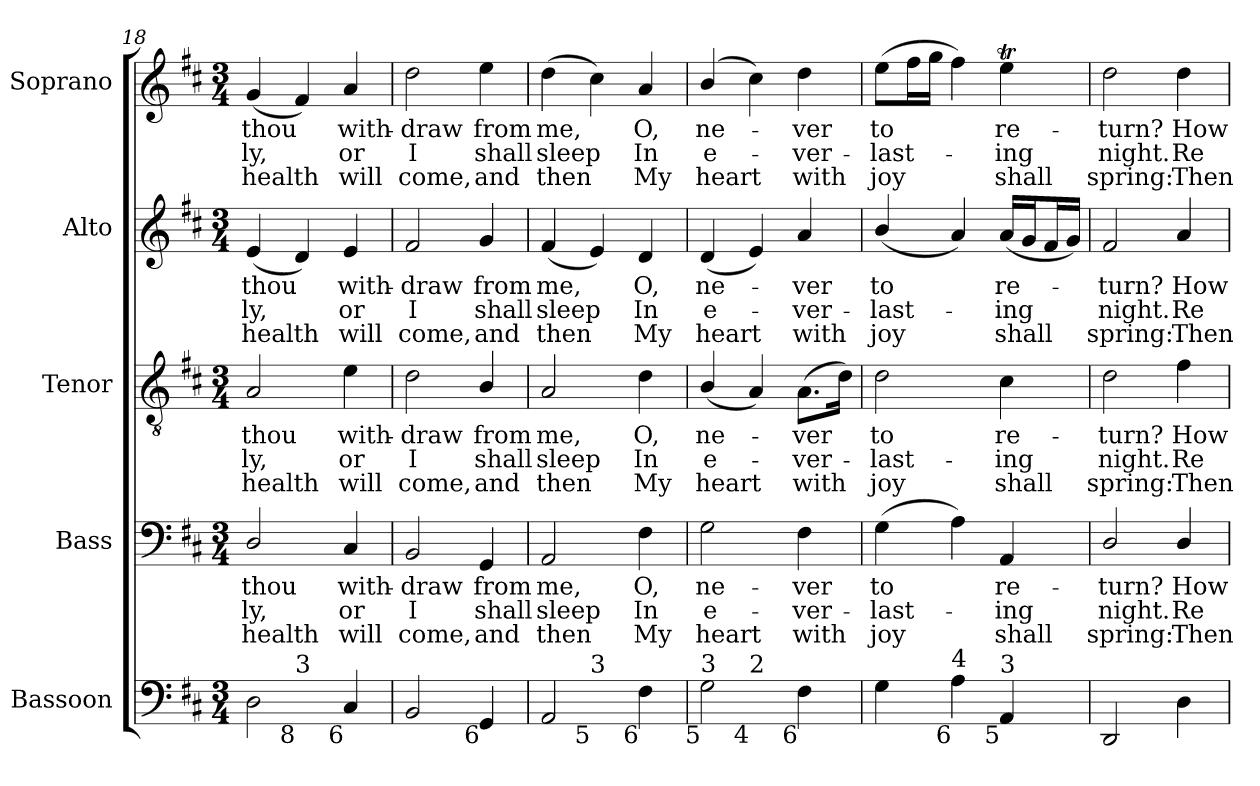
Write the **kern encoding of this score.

**kern	**kern	**text	**text	**text	**kern	**text	**text	**text	**kern	**text	**text	**text	**kern	**text	**text	**text
*part5	*part4	*part4	*part4	*part4	*part3	*part3	*part3	*part3	*part2	*part2	*part2	*part2	*part1	*part1	*part1	*part1
*staff5	*staff4	*staff4	*staff4	*staff4	*staff3	*staff3	*staff3	*staff3	*staff2	*staff2	*staff2	*staff2	*staff1	*staff1	*staff1	*staff1
*I"Bassoon	*I"Bass	*	*	*	*I"Tenor	*	*	*	*I"Alto	*	*	*	*I"Soprano	*	*	*
*I'Bsn.	*I'B.	*	*	*	*I'T.	*	*	*	*I'A.	*	*	*	*I'S.	*	*	*
*clefF4	*clefF4	*	*	*	*clefGv2	*	*	*	*clefG2	*	*	*	*clefG2	*	*	*
*	*	*	*	*	*ITrd7c12	*	*	*	*	*	*	*	*	*	*	*
*k[f#c#]	*k[f#c#]	*	*	*	*k[f#c#]	*	*	*	*k[f#c#]	*	*	*	*k[f#c#]	*	*	*
*b:	*b:	*	*	*	*b:	*	*	*	*b:	*	*	*	*b:	*	*	*
*M3/4	*M3/4	*	*	*	*M3/4	*	*	*	*M3/4	*	*	*	*M3/4	*	*	*
=18	=18	=18	=18	=18	=18	=18	=18	=18	=18	=18	=18	=18	=18	=18	=18	=18
!	!	!LO:LY:b:color=#000000	!LO:LY:b:color=#000000	!LO:LY:b:color=#000000	!	!	!	!	!	!	!	!	!	!	!	!
!	!	!	!	!	!	!LO:LY:b:color=#000000	!LO:LY:b:color=#000000	!LO:LY:b:color=#000000	!	!	!	!	!	!	!	!
!	!	!	!	!	!	!	!	!	!	!LO:LY:b:color=#000000	!LO:LY:b:color=#000000	!LO:LY:b:color=#000000	!	!	!	!
!LO:TX:b:rj:t=9	!	!	!	!	!	!	!	!	!	!	!	!	!	!	!	!
!LO:TX:t=4	!	!	!	!	!	!	!	!	!	!	!	!	!	!	!	!
!	!	!	!	!	!	!	!	!	!	!	!	!	!	!LO:LY:b:color=#000000	!LO:LY:b:color=#000000	!LO:LY:b:color=#000000
*^	*	*	*	*	*	*	*	*	*	*	*	*	*	*	*	*
2Di\	4ryy	2Di/	thou	-ly,	health	2AAi/	thou	-ly,	health	(4ei/	thou	-ly,	health	(4gi/	thou	-ly,	health
!	!LO:TX:b:rj:t=8	!	!	!	!	!	!	!	!	!	!	!	!	!	!	!	!
!	!LO:TX:t=3	!	!	!	!	!	!	!	!	!	!	!	!	!	!	!	!
.	2ryy	.	.	.	.	.	.	.	.	4di/)	.	.	.	4f#i/)	.	.	.
!	!	!	!LO:LY:b:color=#000000	!LO:LY:b:color=#000000	!LO:LY:b:color=#000000	!	!	!	!	!	!	!	!	!	!	!	!
!	!	!	!	!	!	!	!LO:LY:b:color=#000000	!LO:LY:b:color=#000000	!LO:LY:b:color=#000000	!	!	!	!	!	!	!	!
!	!	!	!	!	!	!	!	!	!	!	!LO:LY:b:color=#000000	!LO:LY:b:color=#000000	!LO:LY:b:color=#000000	!	!	!	!
!LO:TX:b:rj:t=6	!	!	!	!	!	!	!	!	!	!	!	!	!	!	!	!	!
!	!	!	!	!	!	!	!	!	!	!	!	!	!	!	!LO:LY:b:color=#000000	!LO:LY:b:color=#000000	!LO:LY:b:color=#000000
4C#i/	.	4C#i/	with-	or	will	4Ei\	with-	or	will	4ei/	with-	or	will	4ai/	with-	or	will
*v	*v	*	*	*	*	*	*	*	*	*	*	*	*	*	*	*	*
=19	=19	=19	=19	=19	=19	=19	=19	=19	=19	=19	=19	=19	=19	=19	=19	=19
*^	*	*	*	*	*	*	*	*	*	*	*	*	*	*	*	*
!	!	!	!LO:LY:b:color=#000000	!LO:LY:b:color=#000000	!LO:LY:b:color=#000000	!	!	!	!	!	!	!	!	!	!	!	!
*v	*v	*	*	*	*	*	*	*	*	*	*	*	*	*	*	*	*
*^	*	*	*	*	*	*	*	*	*	*	*	*	*	*	*	*
!	!	!	!	!	!	!	!LO:LY:b:color=#000000	!LO:LY:b:color=#000000	!LO:LY:b:color=#000000	!	!	!	!	!	!	!	!
*v	*v	*	*	*	*	*	*	*	*	*	*	*	*	*	*	*	*
*^	*	*	*	*	*	*	*	*	*	*	*	*	*	*	*	*
!	!	!	!	!	!	!	!	!	!	!	!LO:LY:b:color=#000000	!LO:LY:b:color=#000000	!LO:LY:b:color=#000000	!	!	!	!
*v	*v	*	*	*	*	*	*	*	*	*	*	*	*	*	*	*	*
*^	*	*	*	*	*	*	*	*	*	*	*	*	*	*	*	*
!	!	!	!	!	!	!	!	!	!	!	!	!	!	!	!LO:LY:b:color=#000000	!LO:LY:b:color=#000000	!LO:LY:b:color=#000000
*v	*v	*	*	*	*	*	*	*	*	*	*	*	*	*	*	*	*
2BBi/	2BBi/	-draw	I	come,	2Di\	-draw	I	come,	2f#i/	-draw	I	come,	2ddi\	-draw	I	come,
!	!	!LO:LY:b:color=#000000	!LO:LY:b:color=#000000	!LO:LY:b:color=#000000	!	!	!	!	!	!	!	!	!	!	!	!
!	!	!	!	!	!	!LO:LY:b:color=#000000	!LO:LY:b:color=#000000	!LO:LY:b:color=#000000	!	!	!	!	!	!	!	!
!	!	!	!	!	!	!	!	!	!	!LO:LY:b:color=#000000	!LO:LY:b:color=#000000	!LO:LY:b:color=#000000	!	!	!	!
!LO:TX:b:rj:t=6	!	!	!	!	!	!	!	!	!	!	!	!	!	!	!	!
!	!	!	!	!	!	!	!	!	!	!	!	!	!	!LO:LY:b:color=#000000	!LO:LY:b:color=#000000	!LO:LY:b:color=#000000
4GGi/	4GGi/	from	shall	and	4BBi/	from	shall	and	4gi/	from	shall	and	4eei\	from	shall	and
=20	=20	=20	=20	=20	=20	=20	=20	=20	=20	=20	=20	=20	=20	=20	=20	=20
!	!	!LO:LY:b:color=#000000	!LO:LY:b:color=#000000	!LO:LY:b:color=#000000	!	!	!	!	!	!	!	!	!	!	!	!
!	!	!	!	!	!	!LO:LY:b:color=#000000	!LO:LY:b:color=#000000	!LO:LY:b:color=#000000	!	!	!	!	!	!	!	!
!	!	!	!	!	!	!	!	!	!	!LO:LY:b:color=#000000	!LO:LY:b:color=#000000	!LO:LY:b:color=#000000	!	!	!	!
!LO:TX:b:rj:t=6	!	!	!	!	!	!	!	!	!	!	!	!	!	!	!	!
!LO:TX:t=4	!	!	!	!	!	!	!	!	!	!	!	!	!	!	!	!
!	!	!	!	!	!	!	!	!	!	!	!	!	!	!LO:LY:b:color=#000000	!LO:LY:b:color=#000000	!LO:LY:b:color=#000000
*^	*	*	*	*	*	*	*	*	*	*	*	*	*	*	*	*
2AAi/	4ryy	2AAi/	me,	sleep	then	2AAi/	me,	sleep	then	(4f#i/	me,	sleep	then	(4ddi\	me,	sleep	then
!	!LO:TX:b:rj:t=5	!	!	!	!	!	!	!	!	!	!	!	!	!	!	!	!
!	!LO:TX:t=3	!	!	!	!	!	!	!	!	!	!	!	!	!	!	!	!
.	2ryy	.	.	.	.	.	.	.	.	4ei/)	.	.	.	4cc#i\)	.	.	.
!	!	!	!LO:LY:b:color=#000000	!LO:LY:b:color=#000000	!LO:LY:b:color=#000000	!	!	!	!	!	!	!	!	!	!	!	!
!	!	!	!	!	!	!	!LO:LY:b:color=#000000	!LO:LY:b:color=#000000	!LO:LY:b:color=#000000	!	!	!	!	!	!	!	!
!	!	!	!	!	!	!	!	!	!	!	!LO:LY:b:color=#000000	!LO:LY:b:color=#000000	!LO:LY:b:color=#000000	!	!	!	!
!LO:TX:b:rj:t=6	!	!	!	!	!	!	!	!	!	!	!	!	!	!	!	!	!
!	!	!	!	!	!	!	!	!	!	!	!	!	!	!	!LO:LY:b:color=#000000	!LO:LY:b:color=#000000	!LO:LY:b:color=#000000
4F#i\	.	4F#i\	O,	In	My	4Di\	O,	In	My	4di/	O,	In	My	4ai/	O,	In	My
=21	=21	=21	=21	=21	=21	=21	=21	=21	=21	=21	=21	=21	=21	=21	=21	=21	=21
!	!	!	!LO:LY:b:color=#000000	!LO:LY:b:color=#000000	!LO:LY:b:color=#000000	!	!	!	!	!	!	!	!	!	!	!	!
!	!	!	!	!	!	!	!LO:LY:b:color=#000000	!LO:LY:b:color=#000000	!LO:LY:b:color=#000000	!	!	!	!	!	!	!	!
!	!	!	!	!	!	!	!	!	!	!	!LO:LY:b:color=#000000	!LO:LY:b:color=#000000	!LO:LY:b:color=#000000	!	!	!	!
!LO:TX:b:rj:t=5	!	!	!	!	!	!	!	!	!	!	!	!	!	!	!	!	!
!LO:TX:t=3	!	!	!	!	!	!	!	!	!	!	!	!	!	!	!	!	!
!	!	!	!	!	!	!	!	!	!	!	!	!	!	!	!LO:LY:b:color=#000000	!LO:LY:b:color=#000000	!LO:LY:b:color=#000000
2Gi\	4ryy	2Gi\	ne-	e-	heart	(4BBi/	ne-	e-	heart	(4di/	ne-	e-	heart	(4bi/	ne-	e-	heart
!	!LO:TX:b:rj:t=4	!	!	!	!	!	!	!	!	!	!	!	!	!	!	!	!
!	!LO:TX:t=2	!	!	!	!	!	!	!	!	!	!	!	!	!	!	!	!
.	2ryy	.	.	.	.	4AAi/)	.	.	.	4ei/)	.	.	.	4cc#i\)	.	.	.
!	!	!	!LO:LY:b:color=#000000	!LO:LY:b:color=#000000	!LO:LY:b:color=#000000	!	!	!	!	!	!	!	!	!	!	!	!
!	!	!	!	!	!	!	!LO:LY:b:color=#000000	!LO:LY:b:color=#000000	!LO:LY:b:color=#000000	!	!	!	!	!	!	!	!
!	!	!	!	!	!	!	!	!	!	!	!LO:LY:b:color=#000000	!LO:LY:b:color=#000000	!LO:LY:b:color=#000000	!	!	!	!
!LO:TX:b:rj:t=6	!	!	!	!	!	!	!	!	!	!	!	!	!	!	!	!	!
!	!	!	!	!	!	!	!	!	!	!	!	!	!	!	!LO:LY:b:color=#000000	!LO:LY:b:color=#000000	!LO:LY:b:color=#000000
4F#i\	.	4F#i\	-ver	-ver-	with	(8.AAi\L	-ver	-ver-	with	4ai/	-ver	-ver-	with	4ddi\	-ver	-ver-	with
.	.	.	.	.	.	16Di\Jk)	.	.	.	.	.	.	.	.	.	.	.
*v	*v	*	*	*	*	*	*	*	*	*	*	*	*	*	*	*	*
=22	=22	=22	=22	=22	=22	=22	=22	=22	=22	=22	=22	=22	=22	=22	=22	=22
*^	*	*	*	*	*	*	*	*	*	*	*	*	*	*	*	*
!	!	!	!LO:LY:b:color=#000000	!LO:LY:b:color=#000000	!LO:LY:b:color=#000000	!	!	!	!	!	!	!	!	!	!	!	!
*v	*v	*	*	*	*	*	*	*	*	*	*	*	*	*	*	*	*
*^	*	*	*	*	*	*	*	*	*	*	*	*	*	*	*	*
!	!	!	!	!	!	!	!LO:LY:b:color=#000000	!LO:LY:b:color=#000000	!LO:LY:b:color=#000000	!	!	!	!	!	!	!	!
*v	*v	*	*	*	*	*	*	*	*	*	*	*	*	*	*	*	*
*^	*	*	*	*	*	*	*	*	*	*	*	*	*	*	*	*
!	!	!	!	!	!	!	!	!	!	!	!LO:LY:b:color=#000000	!LO:LY:b:color=#000000	!LO:LY:b:color=#000000	!	!	!	!
*v	*v	*	*	*	*	*	*	*	*	*	*	*	*	*	*	*	*
*^	*	*	*	*	*	*	*	*	*	*	*	*	*	*	*	*
!LO:TX:b:rj:t=6	!	!	!	!	!	!	!	!	!	!	!	!	!	!	!	!	!
!LO:TX:t=5	!	!	!	!	!	!	!	!	!	!	!	!	!	!	!	!	!
!	!	!	!	!	!	!	!	!	!	!	!	!	!	!	!LO:LY:b:color=#000000	!LO:LY:b:color=#000000	!LO:LY:b:color=#000000
*v	*v	*	*	*	*	*	*	*	*	*	*	*	*	*	*	*	*
4Gi\	(4Gi\	to	-last-	joy	2Di\	to	-last-	joy	(4bi/	to	-last-	joy	(8eei\L	to	-last-	joy
.	.	.	.	.	.	.	.	.	.	.	.	.	16ff#i\L	.	.	.
.	.	.	.	.	.	.	.	.	.	.	.	.	16ggi\JJ	.	.	.
!LO:TX:b:rj:t=6	!	!	!	!	!	!	!	!	!	!	!	!	!	!	!	!
!LO:TX:t=4	!	!	!	!	!	!	!	!	!	!	!	!	!	!	!	!
4Ai\	4Ai\)	.	.	.	.	.	.	.	4ai/)	.	.	.	4ff#i\)	.	.	.
!	!	!LO:LY:b:color=#000000	!LO:LY:b:color=#000000	!LO:LY:b:color=#000000	!	!	!	!	!	!	!	!	!	!	!	!
!	!	!	!	!	!	!LO:LY:b:color=#000000	!LO:LY:b:color=#000000	!LO:LY:b:color=#000000	!	!	!	!	!	!	!	!
!	!	!	!	!	!	!	!	!	!	!LO:LY:b:color=#000000	!LO:LY:b:color=#000000	!LO:LY:b:color=#000000	!	!	!	!
!LO:TX:b:rj:t=5	!	!	!	!	!	!	!	!	!	!	!	!	!	!	!	!
!LO:TX:t=3	!	!	!	!	!	!	!	!	!	!	!	!	!	!	!	!
!	!	!	!	!	!	!	!	!	!	!	!	!	!	!LO:LY:b:color=#000000	!LO:LY:b:color=#000000	!LO:LY:b:color=#000000
4AAi/	4AAi/	re-	-ing	shall	4C#i\	re-	-ing	shall	(16ai/LL	re-	-ing	shall	4eeTi\	re-	-ing	shall
.	.	.	.	.	.	.	.	.	16gi/J	.	.	.	.	.	.	.
.	.	.	.	.	.	.	.	.	16f#i/L	.	.	.	.	.	.	.
.	.	.	.	.	.	.	.	.	16gi/JJ)	.	.	.	.	.	.	.
=23	=23	=23	=23	=23	=23	=23	=23	=23	=23	=23	=23	=23	=23	=23	=23	=23
!	!	!LO:LY:b:color=#000000	!LO:LY:b:color=#000000	!LO:LY:b:color=#000000	!	!	!	!	!	!	!	!	!	!	!	!
!	!	!	!	!	!	!LO:LY:b:color=#000000	!LO:LY:b:color=#000000	!LO:LY:b:color=#000000	!	!	!	!	!	!	!	!
!	!	!	!	!	!	!	!	!	!	!LO:LY:b:color=#000000	!LO:LY:b:color=#000000	!LO:LY:b:color=#000000	!	!	!	!
!	!	!	!	!	!	!	!	!	!	!	!	!	!	!LO:LY:b:color=#000000	!LO:LY:b:color=#000000	!LO:LY:b:color=#000000
2DDi/	2Di/	-turn?	night.	spring:	2Di\	-turn?	night.	spring:	2f#i/	-turn?	night.	spring:	2ddi\	-turn?	night.	spring:
!	!	!LO:LY:b:color=#000000	!LO:LY:b:color=#000000	!LO:LY:b:color=#000000	!	!	!	!	!	!	!	!	!	!	!	!
!	!	!	!	!	!	!LO:LY:b:color=#000000	!LO:LY:b:color=#000000	!LO:LY:b:color=#000000	!	!	!	!	!	!	!	!
!	!	!	!	!	!	!	!	!	!	!LO:LY:b:color=#000000	!LO:LY:b:color=#000000	!LO:LY:b:color=#000000	!	!	!	!
!	!	!	!	!	!	!	!	!	!	!	!	!	!	!LO:LY:b:color=#000000	!LO:LY:b:color=#000000	!LO:LY:b:color=#000000
4Di\	4Di/	How	Re-	Then	4F#i\	How	Re-	Then	4ai/	How	Re-	Then	4ddi\	How	Re-	Then
=	=	=	=	=	=	=	=	=	=	=	=	=	=	=	=	=
*-	*-	*-	*-	*-	*-	*-	*-	*-	*-	*-	*-	*-	*-	*-	*-	*-
